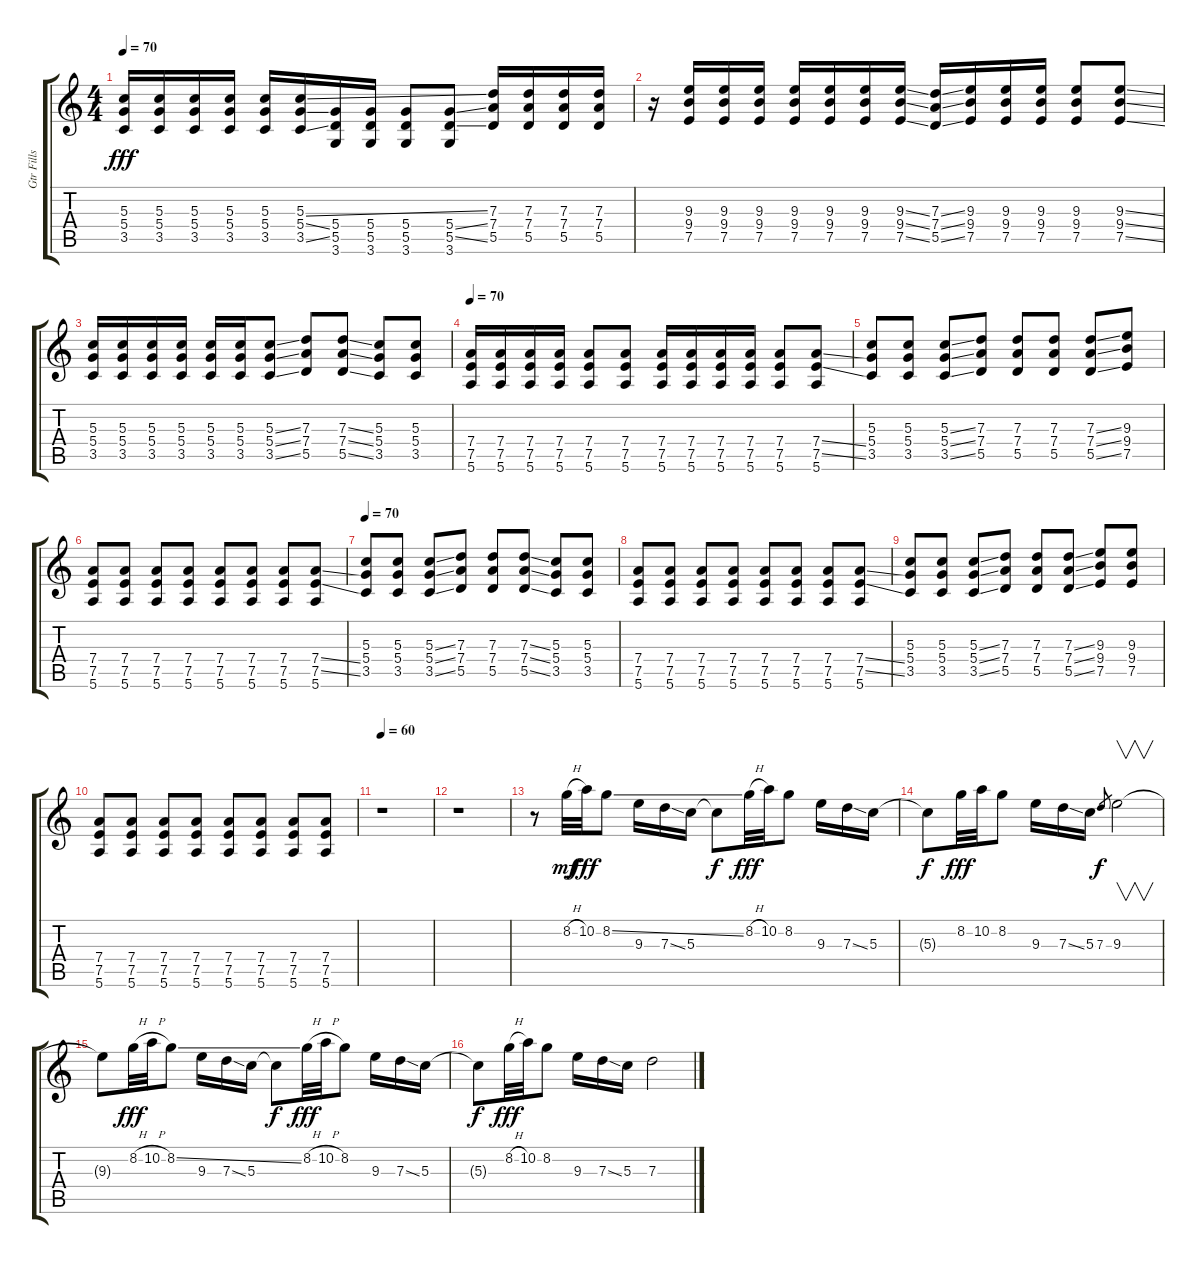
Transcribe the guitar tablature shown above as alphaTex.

\track ("Gtr Fills" "Gtr Fills") {instrument overdrivenguitar}
\staff {score tabs}
\tuning (E4 B3 G3 D3 A2 E2) {hide}
\ts (4 4)
\tempo 70
\clef g2
\ks c
(5.3 5.4 3.5).16{dy fff} (5.3 5.4 3.5).16 (5.3 5.4 3.5).16 (5.3 5.4 3.5).16 (5.3 5.4 3.5).16 (5.3{ss} 5.4{ss} 3.5{ss}).16 (5.4 5.5 3.6).16 (5.4 5.5 3.6).16 (5.4 5.5 3.6).8 (5.4{ss} 5.5{ss} 3.6).8 (7.3 7.4 5.5).16 (7.3 7.4 5.5).16 (7.3 7.4 5.5).16 (7.3 7.4 5.5).16 |
r.16 (9.3 9.4 7.5).16 (9.3 9.4 7.5).16 (9.3 9.4 7.5).16 (9.3 9.4 7.5).16 (9.3 9.4 7.5).16 (9.3 9.4 7.5).16 (9.3{ss} 9.4{ss} 7.5{ss}).16 (7.3{ss} 7.4{ss} 5.5{ss}).16 (9.3 9.4 7.5).16 (9.3 9.4 7.5).16 (9.3 9.4 7.5).16 (9.3 9.4 7.5).8 (9.3{ss} 9.4{ss} 7.5{ss}).8 |
(5.3 5.4 3.5).16 (5.3 5.4 3.5).16 (5.3 5.4 3.5).16 (5.3 5.4 3.5).16 (5.3 5.4 3.5).16 (5.3 5.4 3.5).16 (5.3{ss} 5.4{ss} 3.5{ss}).8 (7.3 7.4 5.5).8 (7.3{ss} 7.4{ss} 5.5{ss}).8 (5.3 5.4 3.5).8 (5.3 5.4 3.5).8 |
\tempo 70
(7.4 7.5 5.6).16{volume 13 instrument overdrivenguitar} (7.4 7.5 5.6).16 (7.4 7.5 5.6).16 (7.4 7.5 5.6).16 (7.4 7.5 5.6).8 (7.4 7.5 5.6).8 (7.4 7.5 5.6).16 (7.4 7.5 5.6).16 (7.4 7.5 5.6).16 (7.4 7.5 5.6).16 (7.4 7.5 5.6).8 (7.4{ss} 7.5{ss} 5.6).8 |
(5.3 5.4 3.5).8 (5.3 5.4 3.5).8 (5.3{ss} 5.4{ss} 3.5{ss}).8 (7.3 7.4 5.5).8 (7.3 7.4 5.5).8 (7.3 7.4 5.5).8 (7.3{ss} 7.4{ss} 5.5{ss}).8 (9.3 9.4 7.5).8 |
(7.4 7.5 5.6).8 (7.4 7.5 5.6).8 (7.4 7.5 5.6).8 (7.4 7.5 5.6).8 (7.4 7.5 5.6).8 (7.4 7.5 5.6).8 (7.4 7.5 5.6).8 (7.4{ss} 7.5{ss} 5.6).8 |
\tempo 70
(5.3 5.4 3.5).8 (5.3 5.4 3.5).8 (5.3{ss} 5.4{ss} 3.5{ss}).8 (7.3 7.4 5.5).8 (7.3 7.4 5.5).8 (7.3{ss} 7.4{ss} 5.5{ss}).8 (5.3 5.4 3.5).8 (5.3 5.4 3.5).8 |
(7.4 7.5 5.6).8 (7.4 7.5 5.6).8 (7.4 7.5 5.6).8 (7.4 7.5 5.6).8 (7.4 7.5 5.6).8 (7.4 7.5 5.6).8 (7.4 7.5 5.6).8 (7.4{ss} 7.5{ss} 5.6).8 |
(5.3 5.4 3.5).8 (5.3 5.4 3.5).8 (5.3{ss} 5.4{ss} 3.5{ss}).8 (7.3 7.4 5.5).8 (7.3 7.4 5.5).8 (7.3{ss} 7.4{ss} 5.5{ss}).8 (9.3 9.4 7.5).8 (9.3 9.4 7.5).8 |
(7.4 7.5 5.6).8 (7.4 7.5 5.6).8 (7.4 7.5 5.6).8 (7.4 7.5 5.6).8 (7.4 7.5 5.6).8 (7.4 7.5 5.6).8 (7.4 7.5 5.6).8 (7.4 7.5 5.6).8 |
\tempo 60
r.1 |
r.1 |
r.8 8.2{h}.32{dy mf instrument overdrivenguitar} 10.2.32{dy fff} 8.2{ss}.8 9.3.16 7.3{ss}.16 5.3.16 5.3{t}.8{dy f} 8.2{h}.32{dy fff} 10.2.32 8.2.8 9.3.16 7.3{ss}.16 5.3.16 |
5.3{t}.8{dy f} 8.2.32{dy fff} 10.2.32 8.2.8 9.3.16 7.3{ss}.16 5.3.16 7.3.8{gr dy f} 9.3.2{v} |
9.3{t}.8 8.2{h}.32{dy fff} 10.2{h}.32 8.2{ss}.8 9.3.16 7.3{ss}.16 5.3.16 5.3{t}.8{dy f} 8.2{h}.32{dy fff} 10.2{h}.32 8.2.8 9.3.16 7.3{ss}.16 5.3.16 |
5.3{t}.8{dy f} 8.2{h}.32{dy fff} 10.2.32 8.2{ss}.8 9.3.16 7.3{ss}.16 5.3.16 7.3.2
